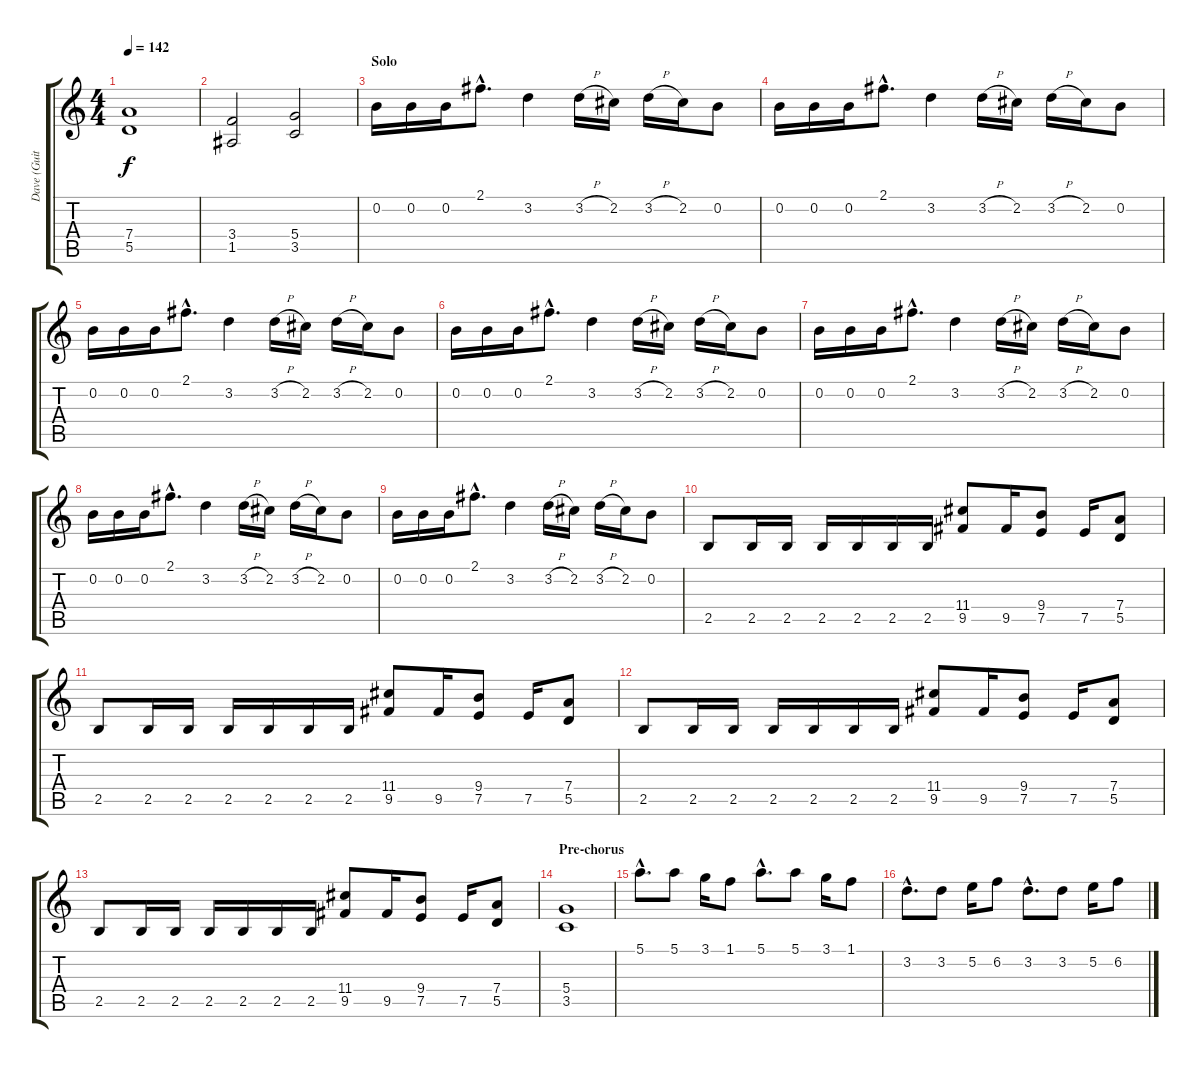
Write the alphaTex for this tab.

\track ("Dave (Guitar)" "Dave (Guit") {instrument overdrivenguitar}
\staff {score tabs}
\tuning (E4 B3 G3 D3 A2 E2) {hide}
\ts (4 4)
\tempo 142
\clef g2
\ks c
(7.4 5.5).1{dy f} |
(3.4 1.5).2 (5.4 3.5).2 |
\section ("" "Solo")
0.2.16 0.2.16 0.2.16 2.1{hac}.8{d} 3.2.4 3.2{h}.16 2.2.16 3.2{h}.16 2.2.16 0.2.8 |
0.2.16 0.2.16 0.2.16 2.1{hac}.8{d} 3.2.4 3.2{h}.16 2.2.16 3.2{h}.16 2.2.16 0.2.8 |
0.2.16 0.2.16 0.2.16 2.1{hac}.8{d} 3.2.4 3.2{h}.16 2.2.16 3.2{h}.16 2.2.16 0.2.8 |
0.2.16 0.2.16 0.2.16 2.1{hac}.8{d} 3.2.4 3.2{h}.16 2.2.16 3.2{h}.16 2.2.16 0.2.8 |
0.2.16 0.2.16 0.2.16 2.1{hac}.8{d} 3.2.4 3.2{h}.16 2.2.16 3.2{h}.16 2.2.16 0.2.8 |
0.2.16 0.2.16 0.2.16 2.1{hac}.8{d} 3.2.4 3.2{h}.16 2.2.16 3.2{h}.16 2.2.16 0.2.8 |
0.2.16 0.2.16 0.2.16 2.1{hac}.8{d} 3.2.4 3.2{h}.16 2.2.16 3.2{h}.16 2.2.16 0.2.8 |
2.5.8 2.5.16 2.5.16 2.5.16 2.5.16 2.5.16 2.5.16 (11.4 9.5).8 9.5.16 (9.4 7.5).8 7.5.16 (7.4 5.5).8 |
2.5.8 2.5.16 2.5.16 2.5.16 2.5.16 2.5.16 2.5.16 (11.4 9.5).8 9.5.16 (9.4 7.5).8 7.5.16 (7.4 5.5).8 |
2.5.8 2.5.16 2.5.16 2.5.16 2.5.16 2.5.16 2.5.16 (11.4 9.5).8 9.5.16 (9.4 7.5).8 7.5.16 (7.4 5.5).8 |
2.5.8 2.5.16 2.5.16 2.5.16 2.5.16 2.5.16 2.5.16 (11.4 9.5).8 9.5.16 (9.4 7.5).8 7.5.16 (7.4 5.5).8 |
\section ("" "Pre-chorus")
(5.4 3.5).1 |
5.1{hac}.8{d} 5.1.8 3.1.16 1.1.8 5.1{hac}.8{d} 5.1.8 3.1.16 1.1.8 |
3.2{hac}.8{d} 3.2.8 5.2.16 6.2.8 3.2{hac}.8{d} 3.2.8 5.2.16 6.2.8
